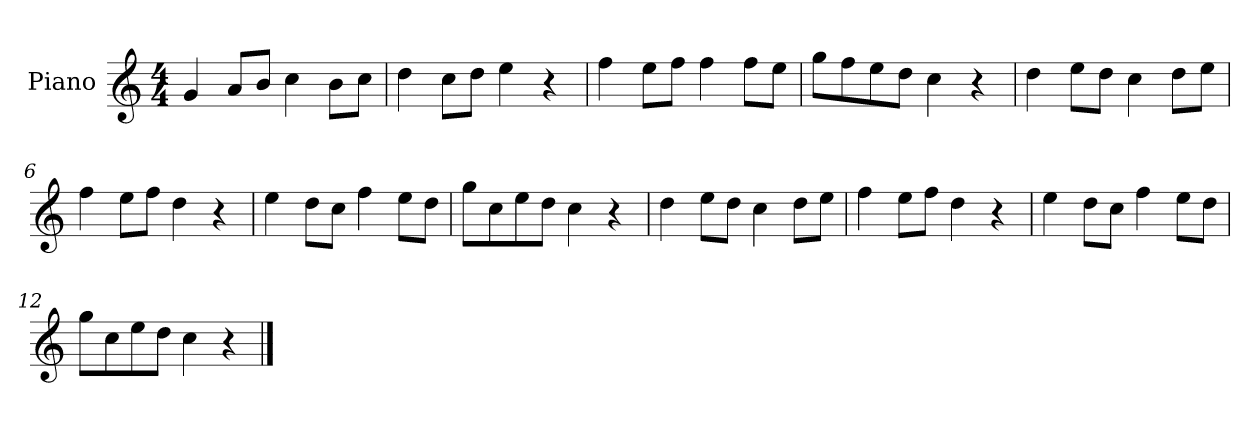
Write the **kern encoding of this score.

**kern
*part1
*staff1
*I"Piano
*I'P-no
*clefG2
*k[]
*M4/4
*MM90
=1
4g/
8a/L
8b/J
4cc\
8b\L
8cc\J
=2
4dd\
8cc\L
8dd\J
4ee\
4r
=3
4ff\
8ee\L
8ff\J
4ff\
8ff\L
8ee\J
=4
8gg\L
8ff\
8ee\
8dd\J
4cc\
4r
=5
4dd\
8ee\L
8dd\J
4cc\
8dd\L
8ee\J
=6
4ff\
8ee\L
8ff\J
4dd\
4r
!!LO:LB:g=z
=7
4ee\
8dd\L
8cc\J
4ff\
8ee\L
8dd\J
=8
8gg\L
8cc\
8ee\
8dd\J
4cc\
4r
=9
4dd\
8ee\L
8dd\J
4cc\
8dd\L
8ee\J
=10
4ff\
8ee\L
8ff\J
4dd\
4r
=11
4ee\
8dd\L
8cc\J
4ff\
8ee\L
8dd\J
=12
8gg\L
8cc\
8ee\
8dd\J
4cc\
4r
==
*-
